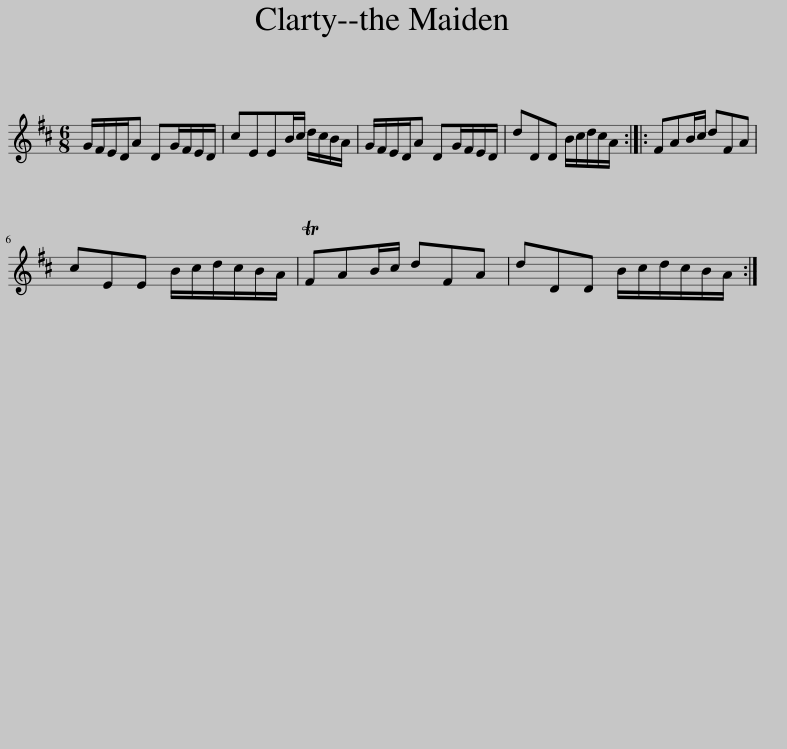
X:1
L:1/8
M:6/8
I:linebreak $
K:D
V:1 treble
V:1
 G/F/E/D/A DG/F/E/D/ | cEEB/c/ d/c/B/A/ | G/F/E/D/A DG/F/E/D/ | dDD B/c/d/c/A/ :: FAB/c/ dFA |$ %5
 cEE B/c/d/c/B/A/ | TFAB/c/ dFA | dDD B/c/d/c/B/A/ :| %8
